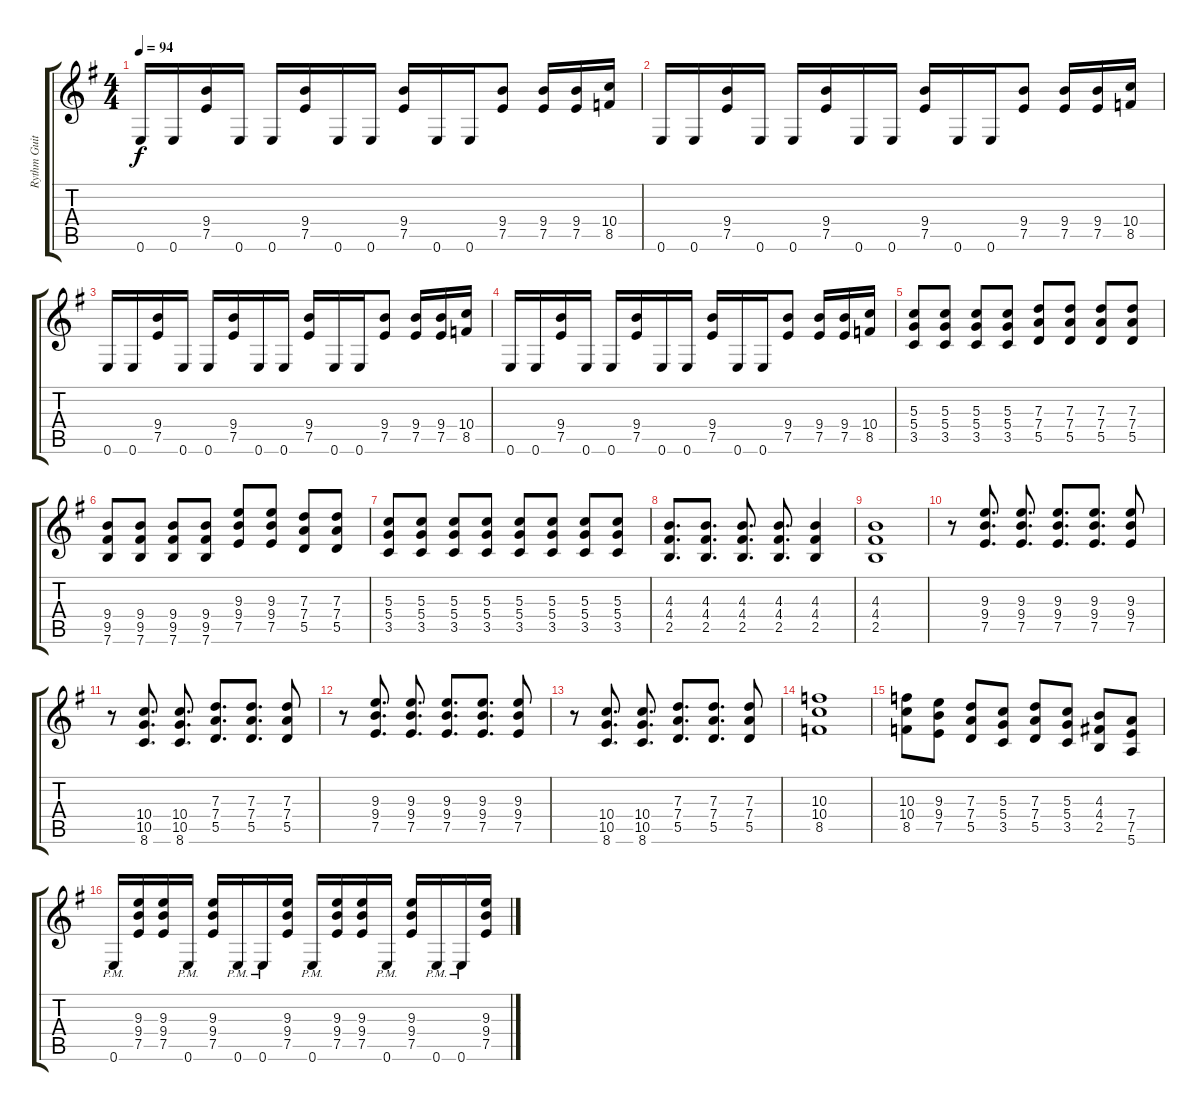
\track ("Rythm Guitar" "Rythm Guit") {instrument overdrivenguitar}
\staff {score tabs}
\tuning (E4 B3 G3 D3 A2 E2) {hide}
\ts (4 4)
\tempo 94
\clef g2
\ks g
0.6.16{dy f} 0.6.16 (9.4 7.5).16 0.6.16 0.6.16 (9.4 7.5).16 0.6.16 0.6.16 (9.4 7.5).16 0.6.16 0.6.16 (9.4 7.5).8 (9.4 7.5).16 (9.4 7.5).16 (10.4 8.5).16 |
0.6.16 0.6.16 (9.4 7.5).16 0.6.16 0.6.16 (9.4 7.5).16 0.6.16 0.6.16 (9.4 7.5).16 0.6.16 0.6.16 (9.4 7.5).8 (9.4 7.5).16 (9.4 7.5).16 (10.4 8.5).16 |
0.6.16 0.6.16 (9.4 7.5).16 0.6.16 0.6.16 (9.4 7.5).16 0.6.16 0.6.16 (9.4 7.5).16 0.6.16 0.6.16 (9.4 7.5).8 (9.4 7.5).16 (9.4 7.5).16 (10.4 8.5).16 |
0.6.16 0.6.16 (9.4 7.5).16 0.6.16 0.6.16 (9.4 7.5).16 0.6.16 0.6.16 (9.4 7.5).16 0.6.16 0.6.16 (9.4 7.5).8 (9.4 7.5).16 (9.4 7.5).16 (10.4 8.5).16 |
(5.3 5.4 3.5).8 (5.3 5.4 3.5).8 (5.3 5.4 3.5).8 (5.3 5.4 3.5).8 (7.3 7.4 5.5).8 (7.3 7.4 5.5).8 (7.3 7.4 5.5).8 (7.3 7.4 5.5).8 |
(9.4 9.5 7.6).8 (9.4 9.5 7.6).8 (9.4 9.5 7.6).8 (9.4 9.5 7.6).8 (9.3 9.4 7.5).8 (9.3 9.4 7.5).8 (7.3 7.4 5.5).8 (7.3 7.4 5.5).8 |
(5.3 5.4 3.5).8 (5.3 5.4 3.5).8 (5.3 5.4 3.5).8 (5.3 5.4 3.5).8 (5.3 5.4 3.5).8 (5.3 5.4 3.5).8 (5.3 5.4 3.5).8 (5.3 5.4 3.5).8 |
(4.3 4.4 2.5).8{d} (4.3 4.4 2.5).8{d} (4.3 4.4 2.5).8{d} (4.3 4.4 2.5).8{d} (4.3 4.4 2.5).4 |
(4.3 4.4 2.5).1 |
r.8 (9.3 9.4 7.5).8{d} (9.3 9.4 7.5).8{d} (9.3 9.4 7.5).8{d} (9.3 9.4 7.5).8{d} (9.3 9.4 7.5).8 |
r.8 (10.4 10.5 8.6).8{d} (10.4 10.5 8.6).8{d} (7.3 7.4 5.5).8{d} (7.3 7.4 5.5).8{d} (7.3 7.4 5.5).8 |
r.8 (9.3 9.4 7.5).8{d} (9.3 9.4 7.5).8{d} (9.3 9.4 7.5).8{d} (9.3 9.4 7.5).8{d} (9.3 9.4 7.5).8 |
r.8 (10.4 10.5 8.6).8{d} (10.4 10.5 8.6).8{d} (7.3 7.4 5.5).8{d} (7.3 7.4 5.5).8{d} (7.3 7.4 5.5).8 |
(10.3 10.4 8.5).1 |
(10.3 10.4 8.5).8 (9.3 9.4 7.5).8 (7.3 7.4 5.5).8 (5.3 5.4 3.5).8 (7.3 7.4 5.5).8 (5.3 5.4 3.5).8 (4.3 4.4 2.5).8 (7.4 7.5 5.6).8 |
0.6{pm}.16 (9.3 9.4 7.5).16 (9.3 9.4 7.5).16 0.6{pm}.16 (9.3 9.4 7.5).16 0.6{pm}.16 0.6{pm}.16 (9.3 9.4 7.5).16 0.6{pm}.16 (9.3 9.4 7.5).16 (9.3 9.4 7.5).16 0.6{pm}.16 (9.3 9.4 7.5).16 0.6{pm}.16 0.6{pm}.16 (9.3 9.4 7.5).16
